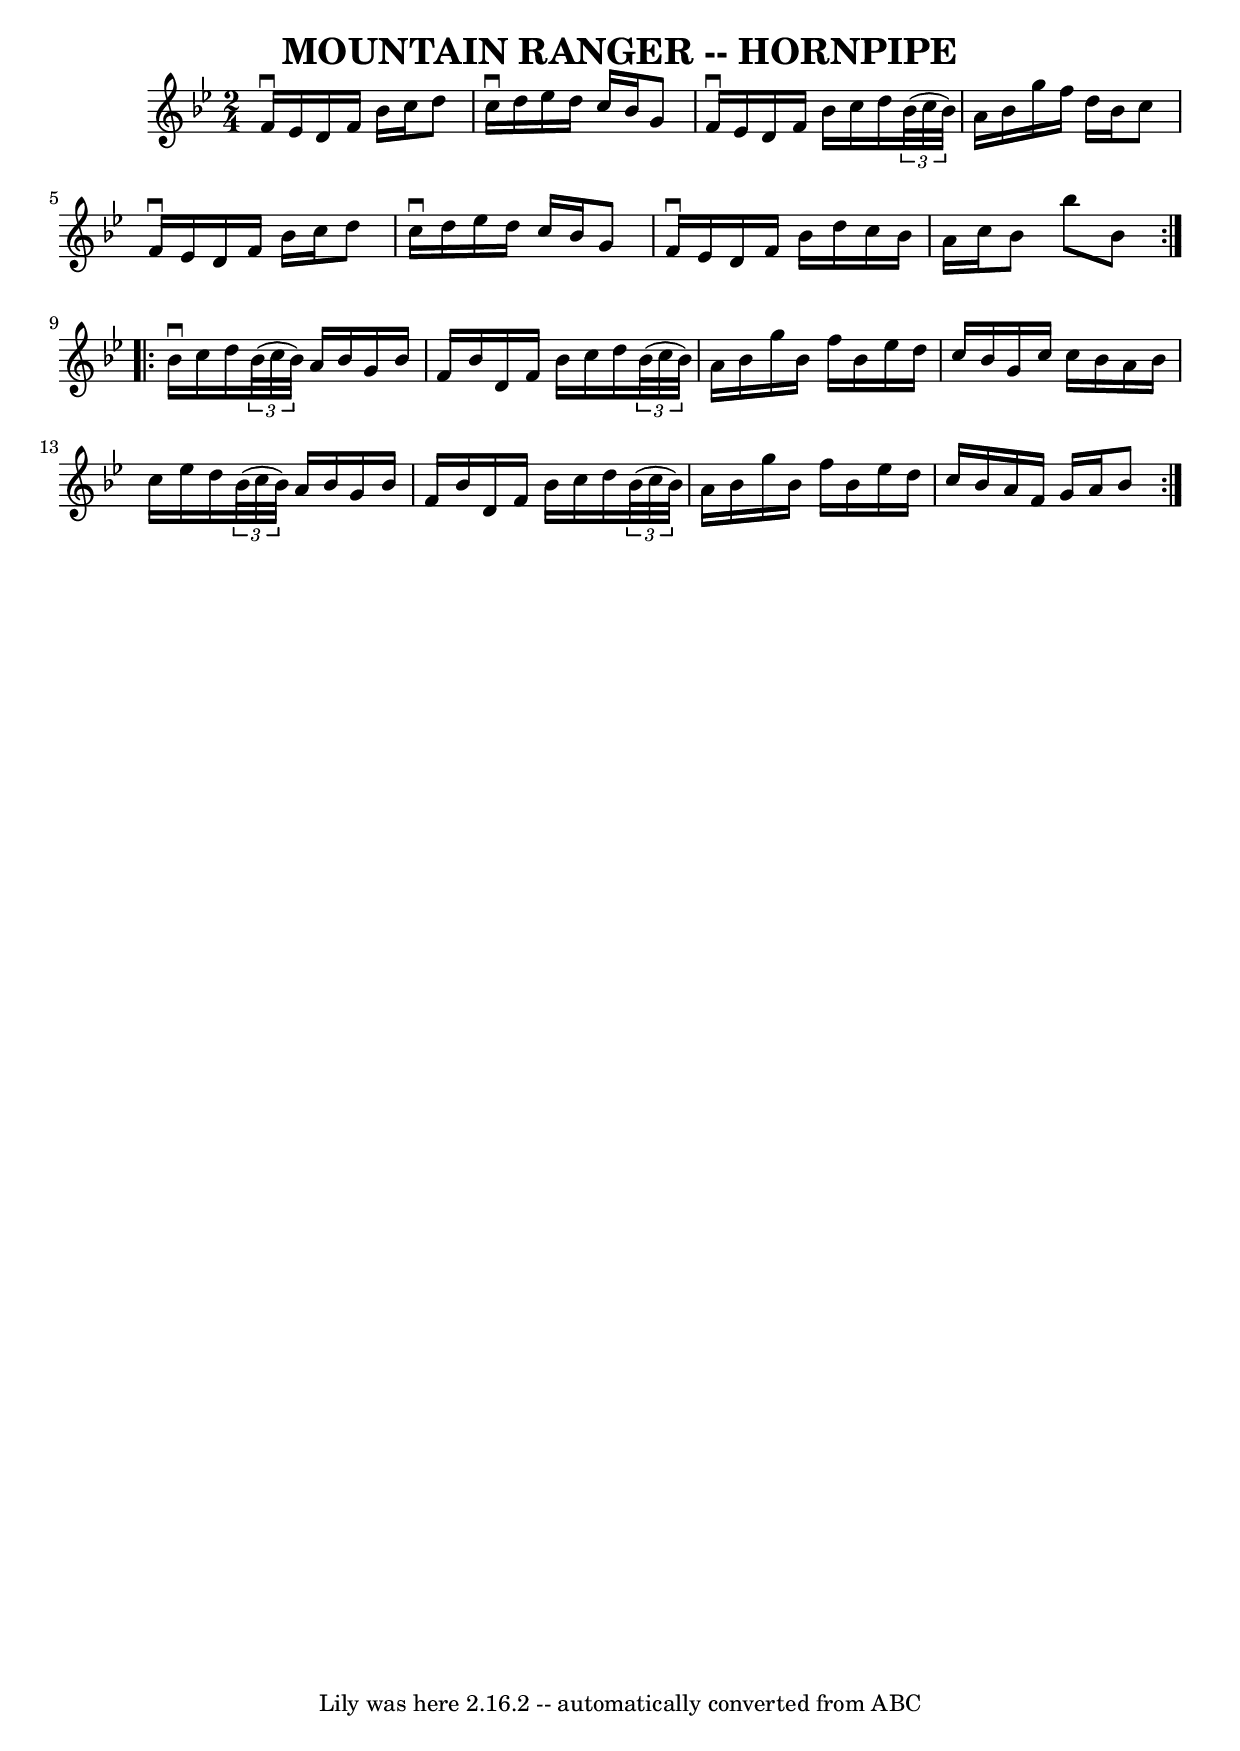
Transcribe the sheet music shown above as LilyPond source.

\version "2.16.2"
\include "Mammoth.ily"
\header {
  %% book = "Ryan's Mammoth Collection of Fiddle Tunes"
  crossRefNumber = "1"
  footnotes = "\\\\\\\\MOUNTAIN RANGER. (First couple cross over.) First lady down the centre with\\\\2d gent, and back. (Same time.) First gent balance with 2d lady, and turn.\\\\First gent down the centre with 2d lady, and back. (Same time.) First lady\\\\balance to 2d gent, and turn.  First couple down the centre and back, cast off.\\\\Ladies' chain."
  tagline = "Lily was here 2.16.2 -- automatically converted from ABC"
  title = "MOUNTAIN RANGER -- HORNPIPE"

}
voicedefault =  {



  \repeat volta 2 {

    \time 2/4 
    \key bes \major f'16^\downbow ees'16        |
    d'16    
    f'16 bes'16 c''16 d''8 c''16^\downbow d''16    |
    
    ees''16 d''16 c''16 bes'16 g'8 f'16^\downbow ees'16    
    |
    d'16 f'16 bes'16 c''16 d''16    \times 2/3 { bes'32 (
						 c''32 bes'32) 
					       } a'16 bes'16    |
    g''16 f''16 d''16   
    bes'16 c''8 f'16^\downbow ees'16  |
    |
    d'16    
    f'16 bes'16 c''16 d''8 c''16^\downbow d''16    |
    
    ees''16 d''16 c''16 bes'16 g'8 f'16^\downbow ees'16    
    |
    d'16 f'16 bes'16 d''16 c''16 bes'16 a'16 c''16  
    |
    bes'8 bes''8 bes'8    
  }     
  \repeat volta 2 {
    bes'16 ^\downbow c''16        |
    d''16    \times 2/3 { bes'32 (c''32    
			  bes'32) 
			} a'16 bes'16 g'16 bes'16 f'16 bes'16    |
    
    d'16 f'16 bes'16 c''16 d''16    \times 2/3 { bes'32 (c''32    
						 bes'32) 
					       } a'16 bes'16    |
    g''16 bes'16 f''16 bes'16  
    ees''16 d''16 c''16 bes'16    |
    g'16 c''16 c''16    
    bes'16 a'16 bes'16 c''16 ees''16    |
    |
    d''16   
    \times 2/3 { bes'32 (c''32 bes'32) 
	       } a'16 bes'16 g'16    
    bes'16 f'16 bes'16    |
    d'16 f'16 bes'16 c''16 d''16 
    \times 2/3 { bes'32 (c''32 bes'32) 
	       } a'16 bes'16    |
    
    g''16 bes'16 f''16 bes'16 ees''16 d''16 c''16 bes'16    
    |
    a'16 f'16 g'16 a'16 bes'8    
  }   

}

\score{
  <<

    \context Staff="default"
    {
      \voicedefault 
      
    }

  >>
  \layout {
    
  }
  \midi {
  }

}
